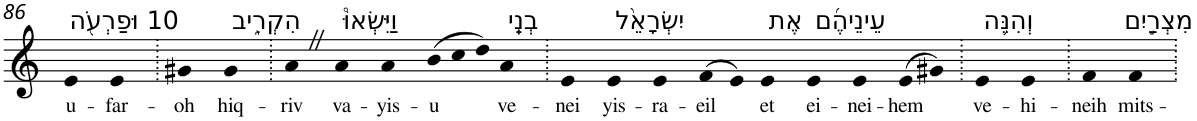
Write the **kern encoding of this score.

**kern	**text
*part1	*part1
*staff1	*staff1
*I"Piano	*
*I'Pno	*
!!LO:PB:g=z
*clefG2	*
*k[]	*
=86	=86
!LO:TX:a:t=10 וּפַרְעֹ֖ה	!
!	!LO:LY:b
4e	u-
!	!LO:LY:b
4e	-far-
=87.	=87.
!	!LO:LY:b
4g#X	-oh
!LO:TX:a:t=הִקְרִ֑יב	!
!	!LO:LY:b
4g#	hiq-
=88.	=88.
!	!LO:LY:b
4aZ	-riv
!LO:TX:a:t=וַיִּשְׂאוּ֩	!
!	!LO:LY:b
4a	va-
!	!LO:LY:b
4a	-yis-
!	!LO:LY:b
(>12b	-u
12cc	.
12dd)	.
!LO:TX:a:t=בְנֵֽי	!
!	!LO:LY:b
4a	ve-
=89.	=89.
!	!LO:LY:b
4e	-nei
!LO:TX:a:t=יִשְׂרָאֵ֨ל	!
!	!LO:LY:b
4e	yis-
!	!LO:LY:b
4e	-ra-
!	!LO:LY:b
(>8f	-eil
8e)	.
!LO:TX:a:t=אֶת	!
!	!LO:LY:b
4e	et
!LO:TX:a:t=עֵינֵיהֶ֜ם	!
!	!LO:LY:b
4e	ei-
!	!LO:LY:b
4e	-nei-
!	!LO:LY:b
(>8e	-hem
8g#X)	.
=90.	=90.
!LO:TX:a:t=וְהִנֵּ֥ה	!
!	!LO:LY:b
4e	ve-
!	!LO:LY:b
4e	-hi-
=91.	=91.
!	!LO:LY:b
4f	-neih
!LO:TX:a:t=מִצְרַ֣יִם	!
!	!LO:LY:b
4f	mits-
=.	=.
*-	*-
